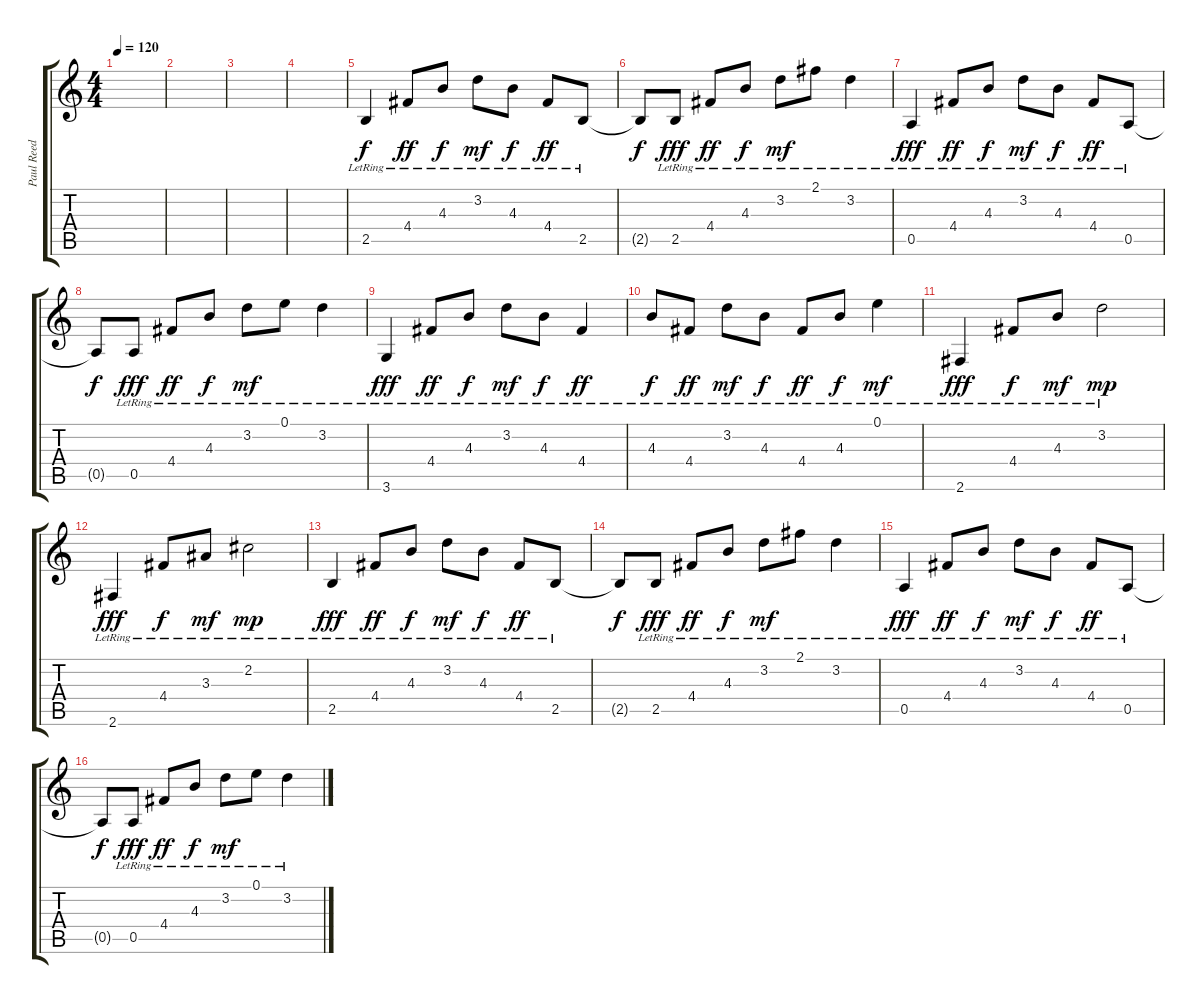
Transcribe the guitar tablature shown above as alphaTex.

\track ("Paul Reed Smith Custom 22" "Paul Reed ") {instrument electricguitarmuted}
\staff {score tabs}
\tuning (E4 B3 G3 D3 A2 E2) {hide}
\ts (4 4)
\tempo 120
\clef g2
\ks c
|
|
|
|
2.5{lr}.4 4.4{lr}.8{dy ff} 4.3{lr}.8{dy f} 3.2{lr}.8{dy mf} 4.3{lr}.8{dy f} 4.4{lr}.8{dy ff} 2.5{lr}.8 |
2.5{t}.8{dy f} 2.5{lr}.8{dy fff} 4.4{lr}.8{dy ff} 4.3{lr}.8{dy f} 3.2{lr}.8{dy mf} 2.1{lr}.8 3.2{lr}.4 |
0.5{lr}.4{dy fff} 4.4{lr}.8{dy ff} 4.3{lr}.8{dy f} 3.2{lr}.8{dy mf} 4.3{lr}.8{dy f} 4.4{lr}.8{dy ff} 0.5{lr}.8 |
0.5{t}.8{dy f} 0.5{lr}.8{dy fff} 4.4{lr}.8{dy ff} 4.3{lr}.8{dy f} 3.2{lr}.8{dy mf} 0.1{lr}.8 3.2{lr}.4 |
3.6{lr}.4{dy fff} 4.4{lr}.8{dy ff} 4.3{lr}.8{dy f} 3.2{lr}.8{dy mf} 4.3{lr}.8{dy f} 4.4{lr}.4{dy ff} |
4.3{lr}.8{dy f} 4.4{lr}.8{dy ff} 3.2{lr}.8{dy mf} 4.3{lr}.8{dy f} 4.4{lr}.8{dy ff} 4.3{lr}.8{dy f} 0.1{lr}.4{dy mf} |
2.6{lr}.4{dy fff} 4.4{lr}.8{dy f} 4.3{lr}.8{dy mf} 3.2{lr}.2{dy mp} |
2.6{lr}.4{dy fff} 4.4{lr}.8{dy f} 3.3{lr}.8{dy mf} 2.2{lr}.2{dy mp} |
2.5{lr}.4{dy fff} 4.4{lr}.8{dy ff} 4.3{lr}.8{dy f} 3.2{lr}.8{dy mf} 4.3{lr}.8{dy f} 4.4{lr}.8{dy ff} 2.5{lr}.8 |
2.5{t}.8{dy f} 2.5{lr}.8{dy fff} 4.4{lr}.8{dy ff} 4.3{lr}.8{dy f} 3.2{lr}.8{dy mf} 2.1{lr}.8 3.2{lr}.4 |
0.5{lr}.4{dy fff} 4.4{lr}.8{dy ff} 4.3{lr}.8{dy f} 3.2{lr}.8{dy mf} 4.3{lr}.8{dy f} 4.4{lr}.8{dy ff} 0.5{lr}.8 |
0.5{t}.8{dy f} 0.5{lr}.8{dy fff} 4.4{lr}.8{dy ff} 4.3{lr}.8{dy f} 3.2{lr}.8{dy mf} 0.1{lr}.8 3.2{lr}.4
